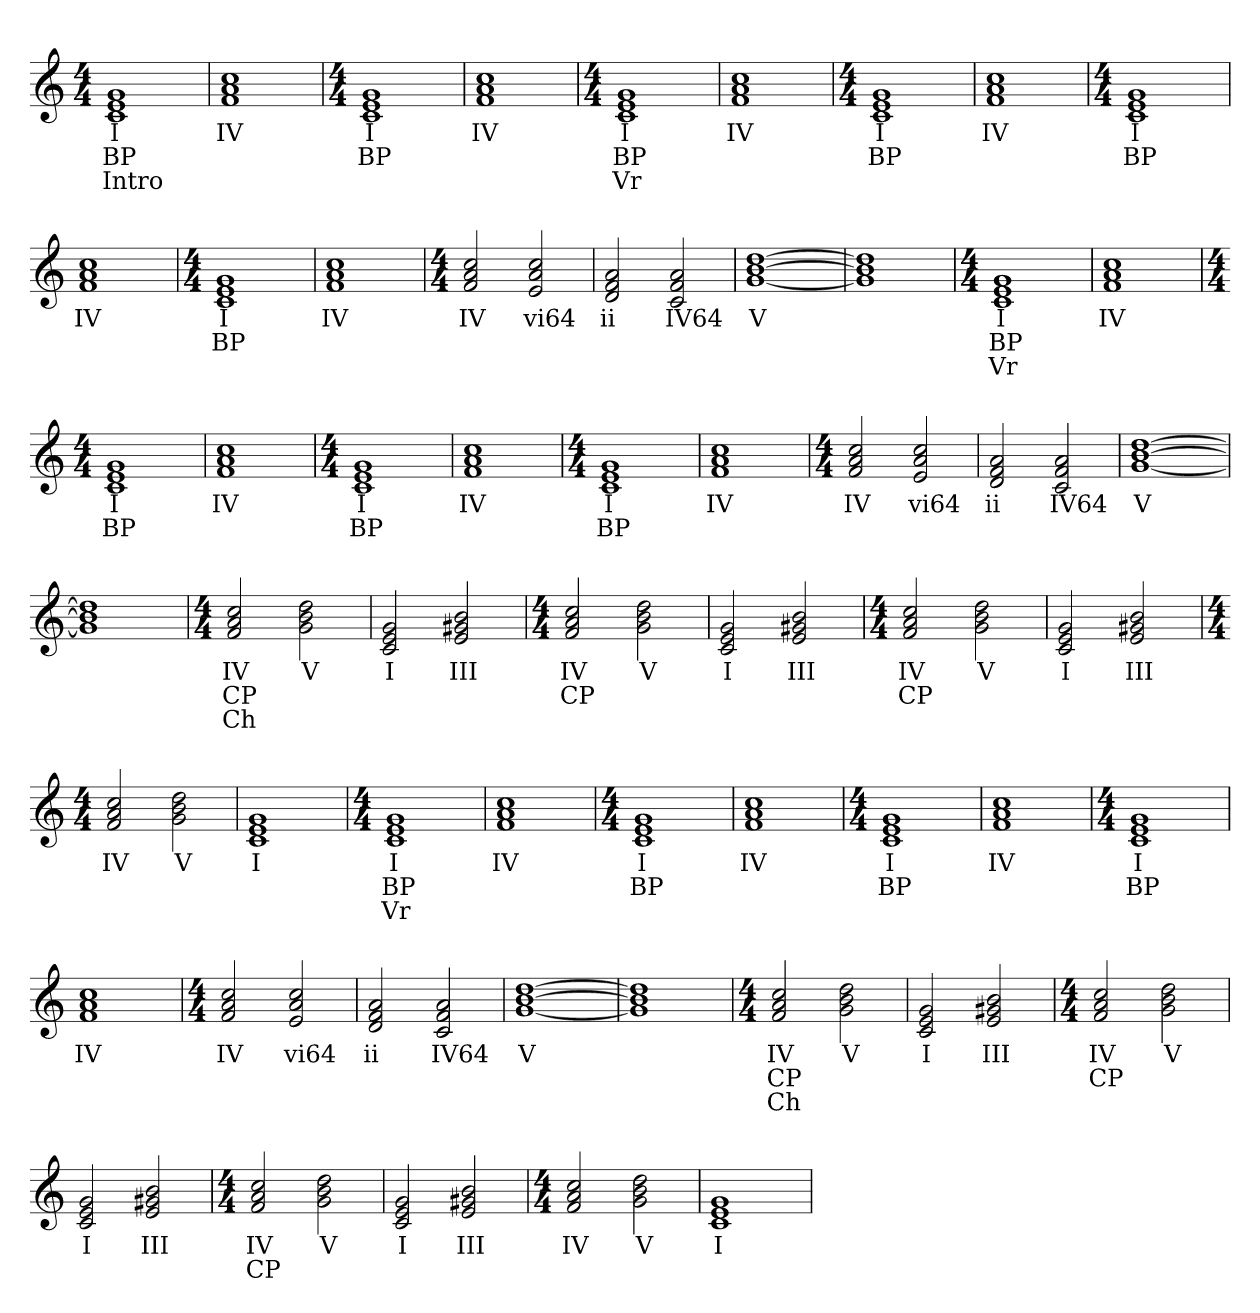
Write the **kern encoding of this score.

**kern	**text	**text	**text
*part1	*part1	*part1	*part1
*staff1	*staff1	*staff1	*staff1
*k[]	*	*	*
*C:	*	*	*
*M4/4	*	*	*
=	=	=	=
1c 1e 1g	I	BP	Intro
=	=	=	=
*k[]	*	*	*
*C:	*	*	*
1f 1a 1cc	IV	.	.
=	=	=	=
*k[]	*	*	*
*C:	*	*	*
*M4/4	*	*	*
1c 1e 1g	I	BP	.
=	=	=	=
*k[]	*	*	*
*C:	*	*	*
1f 1a 1cc	IV	.	.
=	=	=	=
*k[]	*	*	*
*C:	*	*	*
*M4/4	*	*	*
1c 1e 1g	I	BP	Vr
=	=	=	=
*k[]	*	*	*
*C:	*	*	*
1f 1a 1cc	IV	.	.
=	=	=	=
*k[]	*	*	*
*C:	*	*	*
*M4/4	*	*	*
1c 1e 1g	I	BP	.
=	=	=	=
*k[]	*	*	*
*C:	*	*	*
1f 1a 1cc	IV	.	.
=	=	=	=
*k[]	*	*	*
*C:	*	*	*
*M4/4	*	*	*
1c 1e 1g	I	BP	.
=	=	=	=
*k[]	*	*	*
*C:	*	*	*
1f 1a 1cc	IV	.	.
=	=	=	=
*k[]	*	*	*
*C:	*	*	*
*M4/4	*	*	*
1c 1e 1g	I	BP	.
=	=	=	=
*k[]	*	*	*
*C:	*	*	*
1f 1a 1cc	IV	.	.
=	=	=	=
*k[]	*	*	*
*C:	*	*	*
*M4/4	*	*	*
2f 2a 2cc	IV	.	.
2e 2a 2cc	vi64	.	.
=	=	=	=
*k[]	*	*	*
*C:	*	*	*
2d 2f 2a	ii	.	.
2c 2f 2a	IV64	.	.
=	=	=	=
*k[]	*	*	*
*C:	*	*	*
[1g [1b [1dd	V	.	.
=	=	=	=
*k[]	*	*	*
*C:	*	*	*
1g] 1b] 1dd]	.	.	.
=	=	=	=
*k[]	*	*	*
*C:	*	*	*
*M4/4	*	*	*
1c 1e 1g	I	BP	Vr
=	=	=	=
*k[]	*	*	*
*C:	*	*	*
1f 1a 1cc	IV	.	.
=	=	=	=
*k[]	*	*	*
*C:	*	*	*
*M4/4	*	*	*
1c 1e 1g	I	BP	.
=	=	=	=
*k[]	*	*	*
*C:	*	*	*
1f 1a 1cc	IV	.	.
=	=	=	=
*k[]	*	*	*
*C:	*	*	*
*M4/4	*	*	*
1c 1e 1g	I	BP	.
=	=	=	=
*k[]	*	*	*
*C:	*	*	*
1f 1a 1cc	IV	.	.
=	=	=	=
*k[]	*	*	*
*C:	*	*	*
*M4/4	*	*	*
1c 1e 1g	I	BP	.
=	=	=	=
*k[]	*	*	*
*C:	*	*	*
1f 1a 1cc	IV	.	.
=	=	=	=
*k[]	*	*	*
*C:	*	*	*
*M4/4	*	*	*
2f 2a 2cc	IV	.	.
2e 2a 2cc	vi64	.	.
=	=	=	=
*k[]	*	*	*
*C:	*	*	*
2d 2f 2a	ii	.	.
2c 2f 2a	IV64	.	.
=	=	=	=
*k[]	*	*	*
*C:	*	*	*
[1g [1b [1dd	V	.	.
=	=	=	=
*k[]	*	*	*
*C:	*	*	*
1g] 1b] 1dd]	.	.	.
=	=	=	=
*k[]	*	*	*
*C:	*	*	*
*M4/4	*	*	*
2f 2a 2cc	IV	CP	Ch
2g 2b 2dd	V	.	.
=	=	=	=
*k[]	*	*	*
*C:	*	*	*
2c 2e 2g	I	.	.
2e 2g#X 2b	III	.	.
=	=	=	=
*k[]	*	*	*
*C:	*	*	*
*M4/4	*	*	*
2f 2a 2cc	IV	CP	.
2g 2b 2dd	V	.	.
=	=	=	=
*k[]	*	*	*
*C:	*	*	*
2c 2e 2g	I	.	.
2e 2g#X 2b	III	.	.
=	=	=	=
*k[]	*	*	*
*C:	*	*	*
*M4/4	*	*	*
2f 2a 2cc	IV	CP	.
2g 2b 2dd	V	.	.
=	=	=	=
*k[]	*	*	*
*C:	*	*	*
2c 2e 2g	I	.	.
2e 2g#X 2b	III	.	.
=	=	=	=
*k[]	*	*	*
*C:	*	*	*
*M4/4	*	*	*
2f 2a 2cc	IV	.	.
2g 2b 2dd	V	.	.
=	=	=	=
*k[]	*	*	*
*C:	*	*	*
1c 1e 1g	I	.	.
=	=	=	=
*k[]	*	*	*
*C:	*	*	*
*M4/4	*	*	*
1c 1e 1g	I	BP	Vr
=	=	=	=
*k[]	*	*	*
*C:	*	*	*
1f 1a 1cc	IV	.	.
=	=	=	=
*k[]	*	*	*
*C:	*	*	*
*M4/4	*	*	*
1c 1e 1g	I	BP	.
=	=	=	=
*k[]	*	*	*
*C:	*	*	*
1f 1a 1cc	IV	.	.
=	=	=	=
*k[]	*	*	*
*C:	*	*	*
*M4/4	*	*	*
1c 1e 1g	I	BP	.
=	=	=	=
*k[]	*	*	*
*C:	*	*	*
1f 1a 1cc	IV	.	.
=	=	=	=
*k[]	*	*	*
*C:	*	*	*
*M4/4	*	*	*
1c 1e 1g	I	BP	.
=	=	=	=
*k[]	*	*	*
*C:	*	*	*
1f 1a 1cc	IV	.	.
=	=	=	=
*k[]	*	*	*
*C:	*	*	*
*M4/4	*	*	*
2f 2a 2cc	IV	.	.
2e 2a 2cc	vi64	.	.
=	=	=	=
*k[]	*	*	*
*C:	*	*	*
2d 2f 2a	ii	.	.
2c 2f 2a	IV64	.	.
=	=	=	=
*k[]	*	*	*
*C:	*	*	*
[1g [1b [1dd	V	.	.
=	=	=	=
*k[]	*	*	*
*C:	*	*	*
1g] 1b] 1dd]	.	.	.
=	=	=	=
*k[]	*	*	*
*C:	*	*	*
*M4/4	*	*	*
2f 2a 2cc	IV	CP	Ch
2g 2b 2dd	V	.	.
=	=	=	=
*k[]	*	*	*
*C:	*	*	*
2c 2e 2g	I	.	.
2e 2g#X 2b	III	.	.
=	=	=	=
*k[]	*	*	*
*C:	*	*	*
*M4/4	*	*	*
2f 2a 2cc	IV	CP	.
2g 2b 2dd	V	.	.
=	=	=	=
*k[]	*	*	*
*C:	*	*	*
2c 2e 2g	I	.	.
2e 2g#X 2b	III	.	.
=	=	=	=
*k[]	*	*	*
*C:	*	*	*
*M4/4	*	*	*
2f 2a 2cc	IV	CP	.
2g 2b 2dd	V	.	.
=	=	=	=
*k[]	*	*	*
*C:	*	*	*
2c 2e 2g	I	.	.
2e 2g#X 2b	III	.	.
=	=	=	=
*k[]	*	*	*
*C:	*	*	*
*M4/4	*	*	*
2f 2a 2cc	IV	.	.
2g 2b 2dd	V	.	.
=	=	=	=
*k[]	*	*	*
*C:	*	*	*
1c 1e 1g	I	.	.
=	=	=	=
*-	*-	*-	*-
